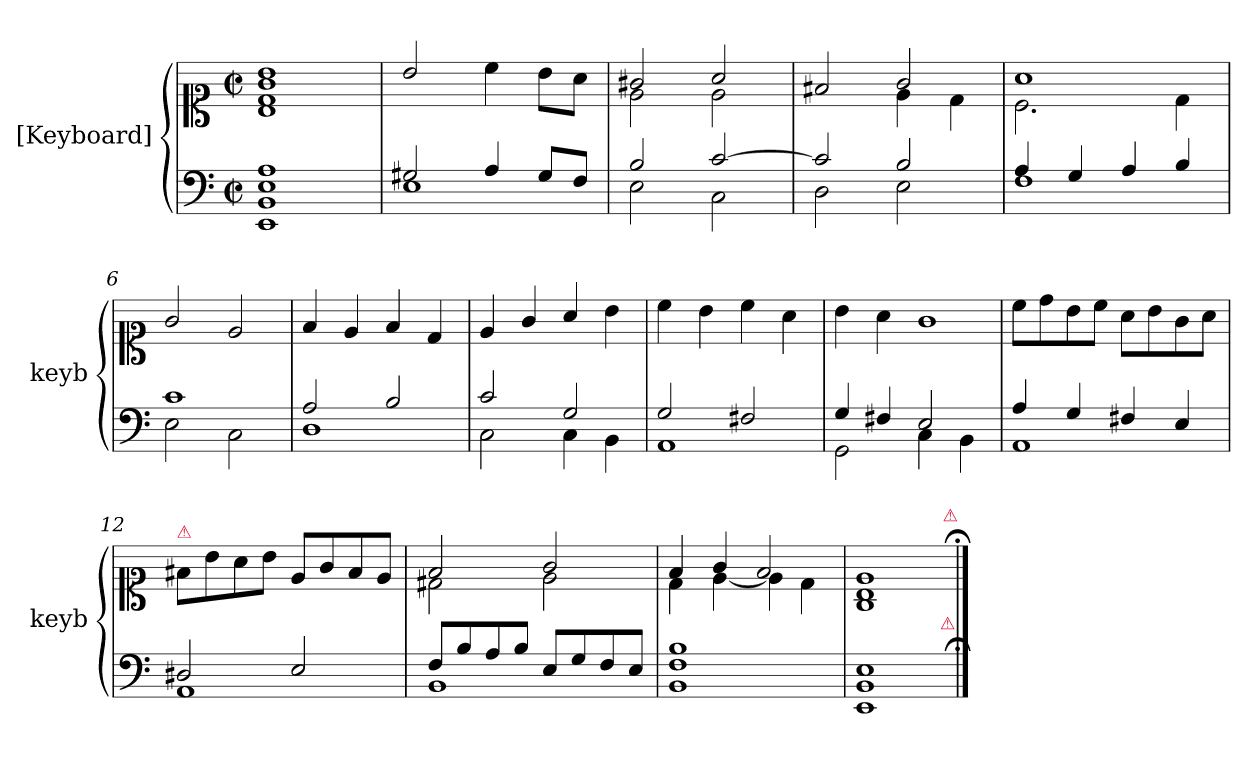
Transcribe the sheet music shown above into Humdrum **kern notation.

**kern	**kern
*part1	*part1
*staff2	*staff1
*I"[Keyboard]	*
*I'keyb	*
*clefF4	*clefC1
*k[]	*k[]
*M2/2	*M2/2
*met(c|)	*met(c|)
=1	=1
1EE 1BB 1E 1A	1B 1d 1g 1b
=2	=2
*^	*
2G#X/	1E	2b/
4A/	.	4cc\
8G#/L	.	8b\L
8F/J	.	8a\J
=3	=3	=3
*	*	*^
2B/	2E\	2g#X/	2e\
[2c/	2C\	2a/	2e\
=4	=4	=4	=4
2c/]	2D\	2f#X/	2ryy
2B/	2E\	2g/	4e
.	.	.	4d\
=5	=5	=5	=5
4A/	1F	1a	2.c\
4G/	.	.	.
4A/	.	.	.
4B/	.	.	4d\
*	*	*v	*v
=6	=6	=6
1c	2E\	2g/
.	2C\	2e/
=7	=7	=7
2A/	1D	4f/
.	.	4e/
2B/	.	4f/
.	.	4d/
=8	=8	=8
2c/	2C\	4e/
.	.	4g/
2G/	4C\	4a/
.	4BB\	4b\
=9	=9	=9
2G/	1AA	4cc\
.	.	4b\
2F#X/	.	4cc\
.	.	4a\
=10	=10	=10
4G/	2GG\	4b\
4F#X/	.	4a\
!	!	!LO:N:vis=1
2E/	4C\	2g\
.	4BB\	.
=11	=11	=11
4A/	1AA	8cc\L
.	.	8dd\
4G/	.	8b\
.	.	8cc\J
4F#X/	.	8a\L
.	.	8b\
4E/	.	8g\
.	.	8a\J
=12	=12	=12
!	!	!LO:TX:a:color=crimson:t=⚠
2D#X/	1AA	8f#X/L
.	.	8b\
.	.	8a\
.	.	8b\J
2E/	.	8e/L
.	.	8g/
.	.	8f#/
.	.	8e/J
=13	=13	=13
*	*	*^
8F/L	1BB	2f/	2d#X\
8B/	.	.	.
8A/	.	.	.
8B/J	.	.	.
8E/L	.	2g/	2e\
8G/	.	.	.
8F/	.	.	.
8E/J	.	.	.
*v	*v	*	*
=14	=14	=14
1BB 1F 1B	4f/	4d\
.	4g/	[4e\
.	2f/	4e\]
.	.	4d\
*	*v	*v
=15	=15
1EE 1BB 1E	1G 1B 1e
!	!LO:TX:a:color=crimson:t=⚠
!LO:TX:a:color=crimson:t=⚠	!
==;	==;
*-	*-
